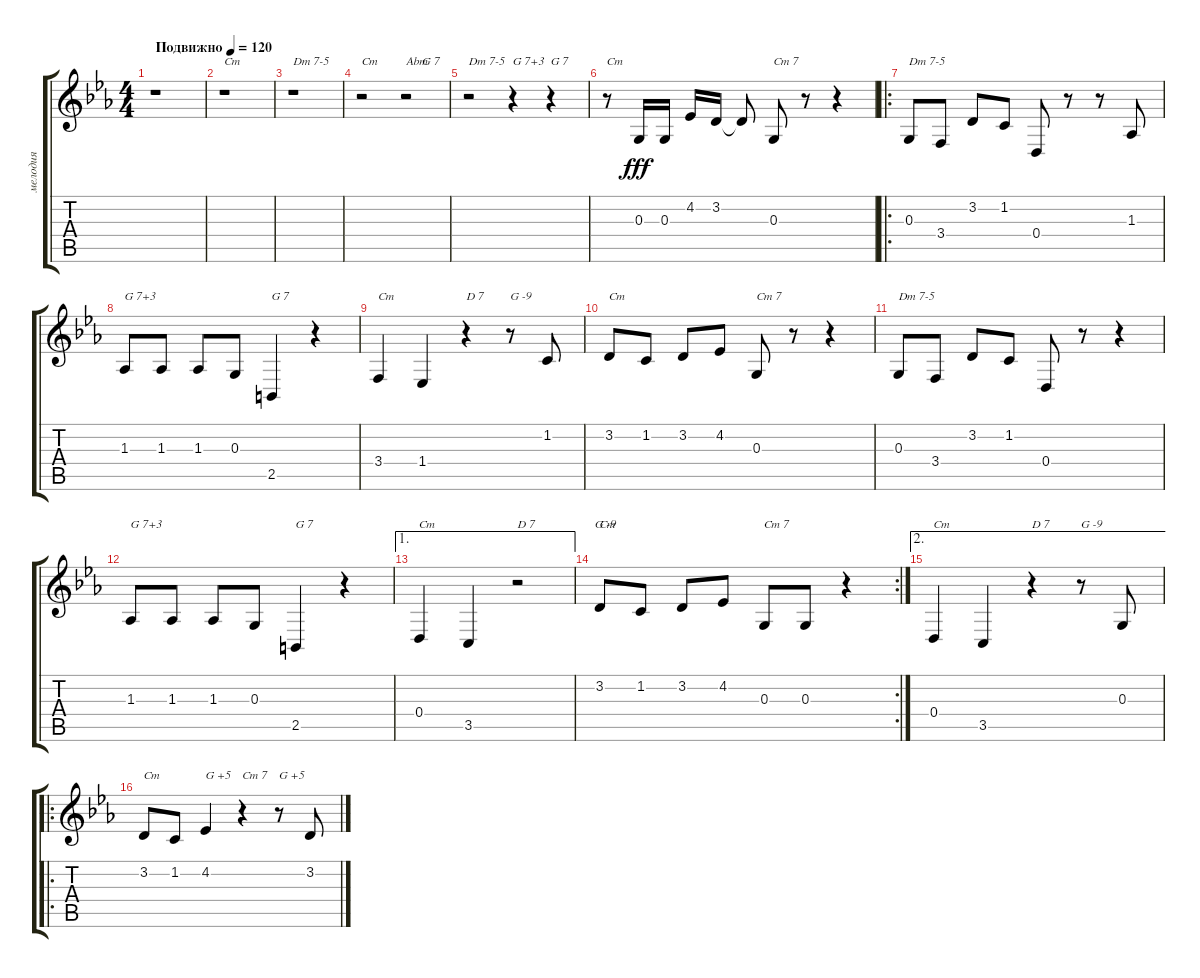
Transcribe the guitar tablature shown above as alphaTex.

\track ("мелодия" "мелодия") {instrument accordion}
\staff {score tabs}
\tuning (E4 B3 G3 D3 A2 E2) {hide}
\ts (4 4)
\tempo (120 "Подвижно")
\clef g2
\ks cminor
r.1{dy fff instrument accordion} |
r.1{txt "Cm"} |
r.1{txt "Dm 7-5                               G 7"} |
r.2{txt "Cm                                           "} r.2{txt "Abm"} |
r.2{txt "Dm 7-5"} r.4{txt "G 7+3"} r.4{txt "G 7"} |
r.8{txt "Cm"} 0.3.16 0.3.16 4.2.16 3.2.16{beam split} 3.2{t}.8 0.3.8{txt "Cm 7"} r.8 r.4 |
\ro
0.3.8{txt "Dm 7-5"} 3.4.8 3.2.8 1.2.8 0.4.8 r.8 r.8 1.3.8 |
1.3.8{txt "G 7+3"} 1.3.8 1.3.8 0.3.8 2.5.4{txt "G 7"} r.4 |
3.4.4{txt "Cm"} 1.4.4 r.4{txt "D 7"} r.8{txt "G -9"} 1.2.8 |
3.2.8{txt "Cm"} 1.2.8 3.2.8 4.2.8 0.3.8{txt "Cm 7"} r.8 r.4 |
0.3.8{txt "Dm 7-5"} 3.4.8 3.2.8 1.2.8 0.4.8 r.8 r.4 |
1.3.8{txt "G 7+3"} 1.3.8 1.3.8 0.3.8 2.5.4{txt "G 7"} r.4 |
\ae 1
0.4.4{txt "Cm"} 3.5.4 r.2{txt "D 7                    G -9"} |
\rc 2
3.2.8{txt "Cm"} 1.2.8 3.2.8 4.2.8 0.3.8{txt "Cm 7"} 0.3.8 r.4 |
\ae 2
0.4.4{txt "Cm"} 3.5.4 r.4{txt "D 7"} r.8{txt "G -9"} 0.3.8 |
\ro
3.2.8{txt "Cm"} 1.2.8 4.2.4{txt "G +5"} r.4{txt "Cm 7"} r.8{txt "G +5"} 3.2.8
